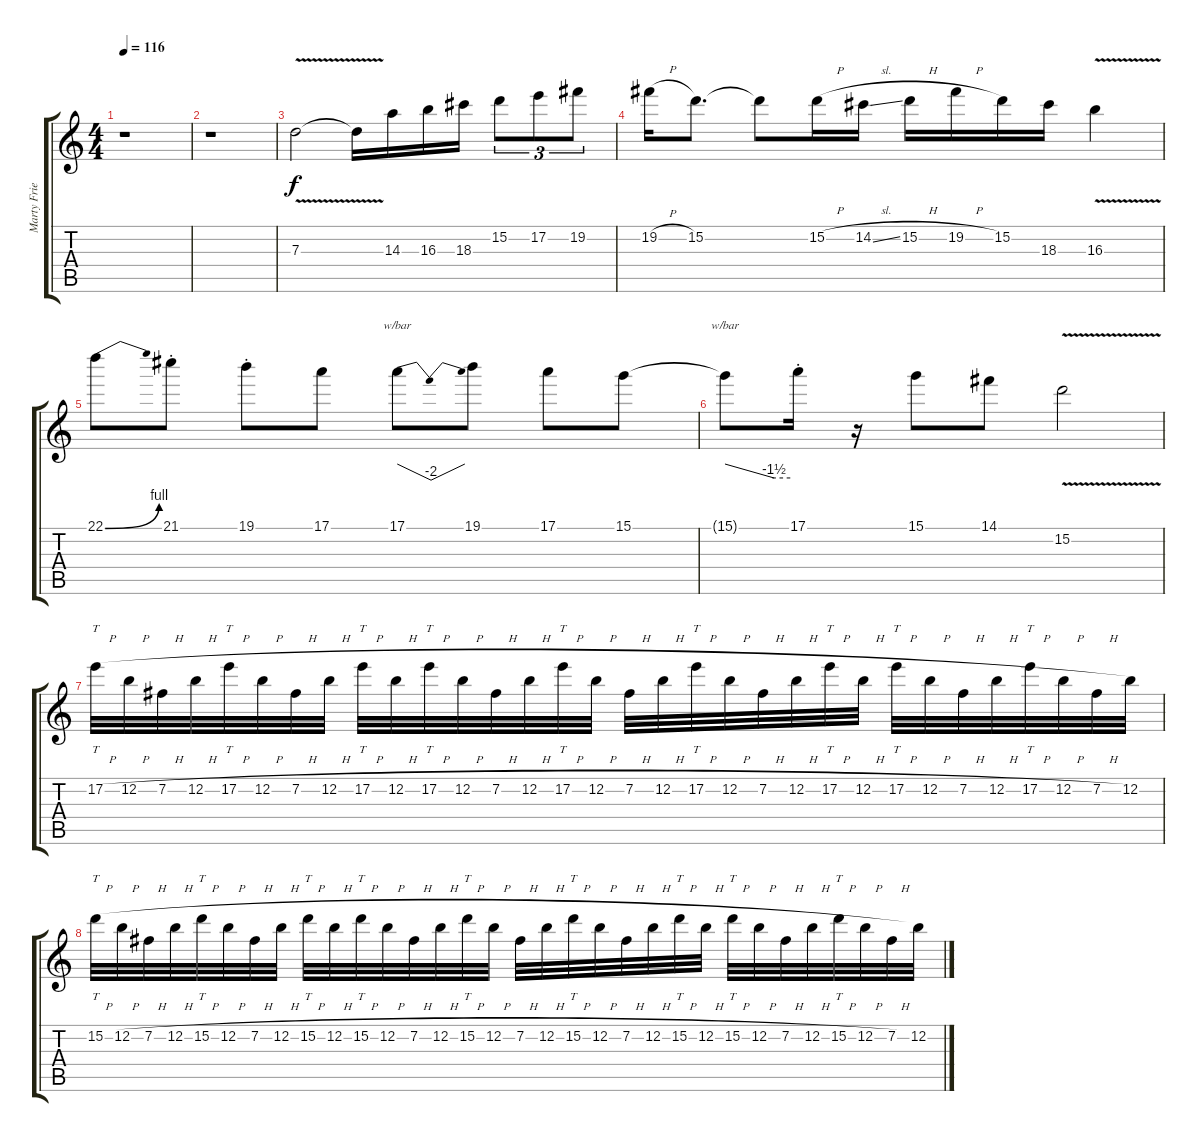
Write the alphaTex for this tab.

\track ("Marty Friedman" "Marty Frie") {instrument acousticguitarsteel}
\staff {score tabs}
\tuning (E4 B3 G3 D3 A2 E2) {hide}
\ts (4 4)
\tempo 116
\clef g2
\ks c
r.1{dy f} |
r.1 |
7.3{v}.2 7.3{t}.16 14.3.16 16.3.16 18.3.16 15.2.8{tu (3 2)} 17.2.8{tu (3 2)} 19.2.8{tu (3 2)} |
19.2{h}.16 15.2.8{d} 15.2{t}.8 15.2{h}.16 14.2{sl}.16 15.2{h}.16 19.2{h}.16 15.2.16 18.3.16 16.3{v}.4 |
22.1{be (bend 0 0 60 4)}.8 21.1{st}.8 19.1{st}.8 17.1.8 17.1.8{tbe (dip default 0 0 30 -8 60 0)} 19.1.8 17.1.8 15.1.8 |
15.1{t}.8{tbe (custom default 0 0 45 -6 60 -6)} 17.1{st}.16 r.16 15.1.8 14.1.8 15.2{v}.2 |
17.2{h}.32{tt volume 14} 12.2{h}.32 7.2{h}.32 12.2{h}.32 17.2{h}.32{tt} 12.2{h}.32 7.2{h}.32 12.2{h}.32 17.2{h}.32{tt} 12.2{h}.32 17.2{h}.32{tt} 12.2{h}.32 7.2{h}.32 12.2{h}.32 17.2{h}.32{tt} 12.2{h}.32 7.2{h}.32 12.2{h}.32 17.2{h}.32{tt} 12.2{h}.32 7.2{h}.32 12.2{h}.32 17.2{h}.32{tt} 12.2{h}.32 17.2{h}.32{tt} 12.2{h}.32 7.2{h}.32 12.2{h}.32 17.2{h}.32{tt} 12.2{h}.32 7.2{h}.32 12.2.32 |
15.2{h}.32{tt} 12.2{h}.32 7.2{h}.32 12.2{h}.32 15.2{h}.32{tt} 12.2{h}.32 7.2{h}.32 12.2{h}.32 15.2{h}.32{tt} 12.2{h}.32 15.2{h}.32{tt} 12.2{h}.32 7.2{h}.32 12.2{h}.32 15.2{h}.32{tt} 12.2{h}.32 7.2{h}.32 12.2{h}.32 15.2{h}.32{tt} 12.2{h}.32 7.2{h}.32 12.2{h}.32 15.2{h}.32{tt} 12.2{h}.32 15.2{h}.32{tt} 12.2{h}.32 7.2{h}.32 12.2{h}.32 15.2{h}.32{tt} 12.2{h}.32 7.2{h}.32 12.2.32
